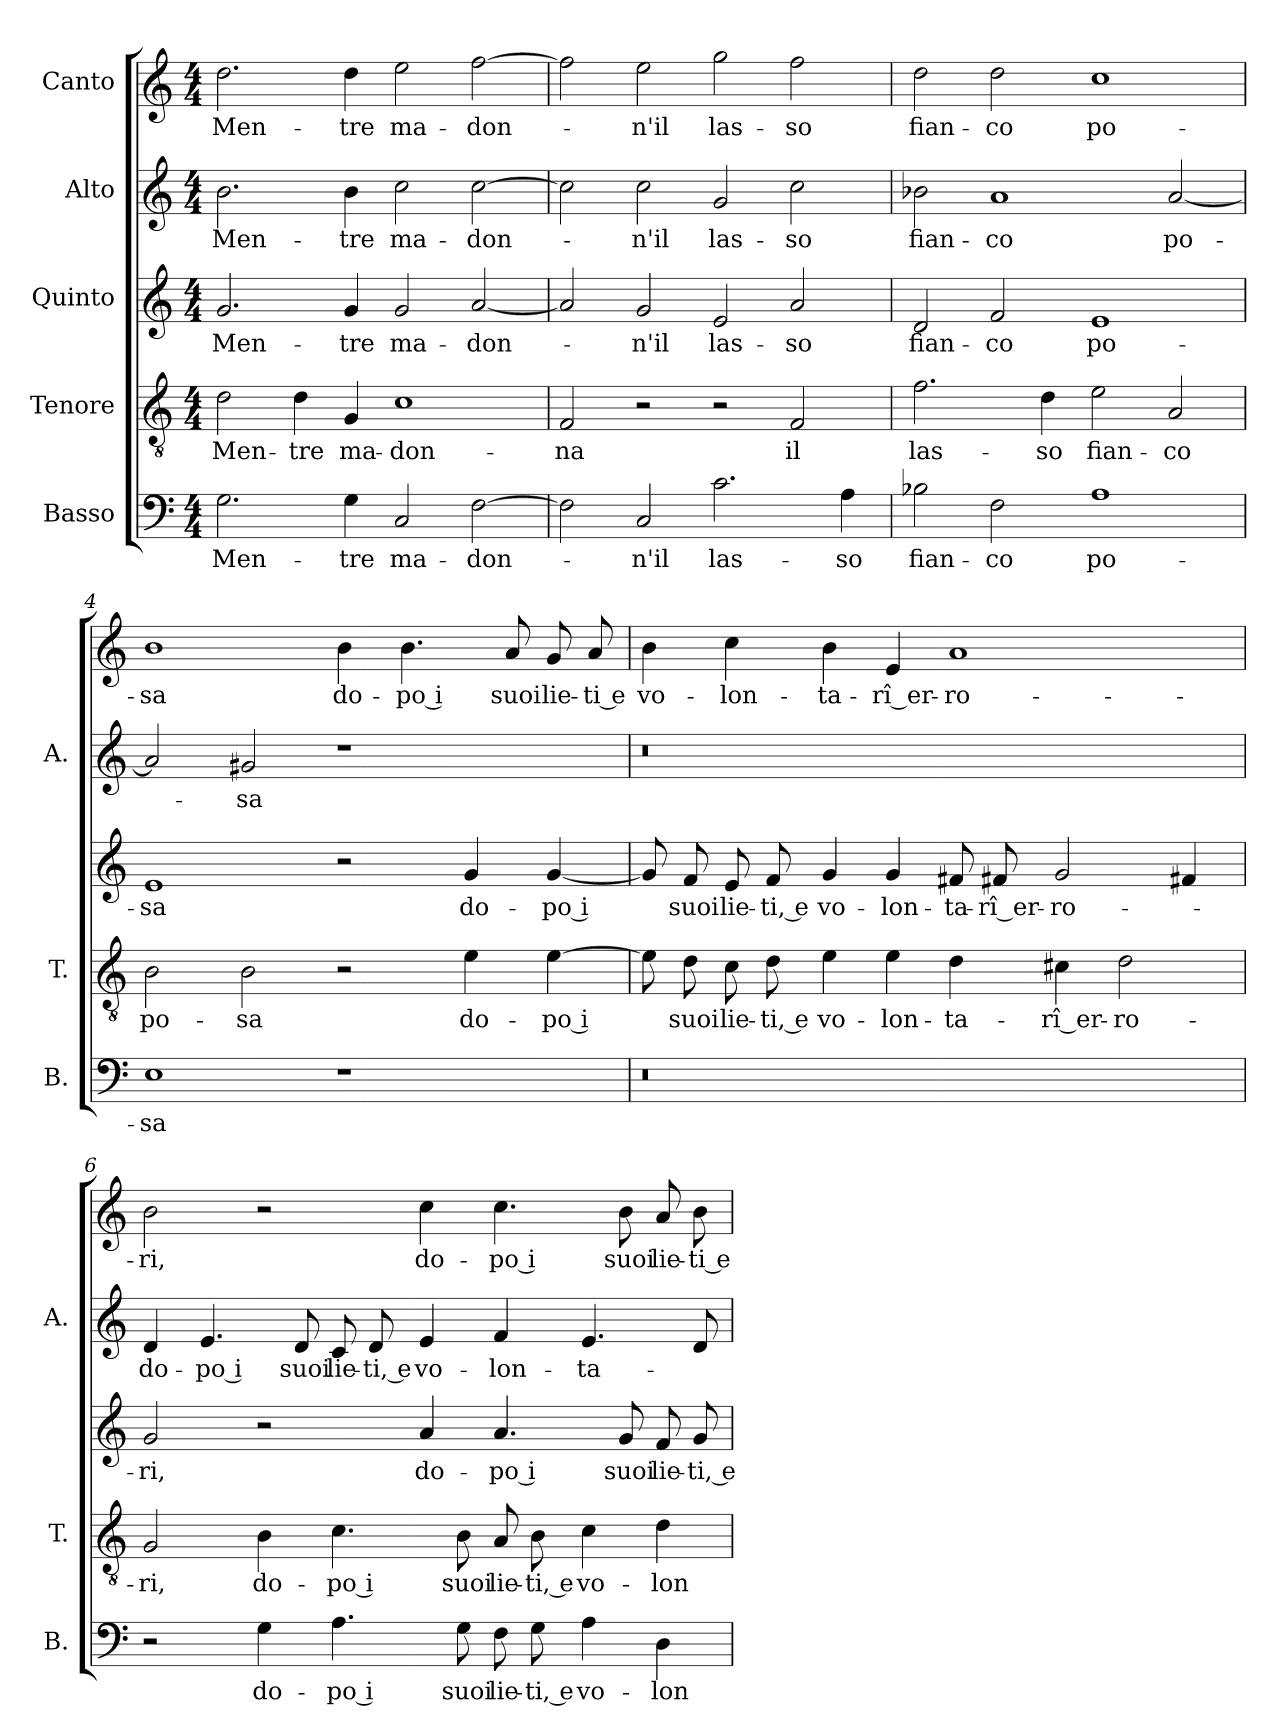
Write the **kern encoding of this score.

**kern	**text	**kern	**text	**kern	**text	**kern	**text	**kern	**text
*part5	*part5	*part4	*part4	*part3	*part3	*part2	*part2	*part1	*part1
*staff5	*staff5	*staff4	*staff4	*staff3	*staff3	*staff2	*staff2	*staff1	*staff1
*I"Basso	*	*I"Tenore	*	*I"Quinto	*	*I"Alto	*	*I"Canto	*
*I'B.	*	*I'T.	*	*	*	*I'A.	*	*	*
*clefF4	*	*clefGv2	*	*clefG2	*	*clefG2	*	*clefG2	*
*k[]	*	*k[]	*	*k[]	*	*k[]	*	*k[]	*
*C:	*	*C:	*	*C:	*	*C:	*	*C:	*
*M4/4	*	*M4/4	*	*M4/4	*	*M4/4	*	*M4/4	*
=1	=1	=1	=1	=1	=1	=1	=1	=1	=1
2.G\	Men-	2d\	Men-	2.g/	Men-	2.b\	Men-	2.dd\	Men-
.	.	4d\	-tre	.	.	.	.	.	.
4G\	-tre	4G/	ma-	4g/	-tre	4b\	-tre	4dd\	-tre
2C/	ma-	1c\	-don-	2g/	ma-	2cc\	ma-	2ee\	ma-
[2F\	-don-	.	.	[2a/	-don-	[2cc\	-don-	[2ff\	-don-
=2	=2	=2	=2	=2	=2	=2	=2	=2	=2
2F\]	.	2F/	-na	2a/]	.	2cc\]	.	2ff\]	.
2C/	-n'il	2r	.	2g/	-n'il	2cc\	-n'il	2ee\	-n'il
2.c\	las-	2r	.	2e/	las-	2g/	las-	2gg\	las-
.	.	2F/	il	2a/	-so	2cc\	-so	2ff\	-so
4A\	-so	.	.	.	.	.	.	.	.
=3	=3	=3	=3	=3	=3	=3	=3	=3	=3
2B-X\	fian-	2.f\	las-	2d/	fian-	2b-X\	fian-	2dd\	fian-
2F\	-co	.	.	2f/	-co	1a/	-co	2dd\	-co
.	.	4d\	-so	.	.	.	.	.	.
1A\	po-	2e\	fian-	1e/	po-	.	.	1cc\	po-
.	.	2A/	-co	.	.	[2a/	po-	.	.
=4	=4	=4	=4	=4	=4	=4	=4	=4	=4
1E\	-sa	2B\	po-	1e/	-sa	2a/]	.	1b\	-sa
.	.	2B\	-sa	.	.	2g#X/	-sa	.	.
1r	.	2r	.	2r	.	1r	.	4b\	do-
.	.	.	.	.	.	.	.	4.b\	-po i
.	.	4e\	do-	4g/	do-	.	.	.	.
.	.	.	.	.	.	.	.	8a/	suoi
.	.	[4e\	-po i	[4g/	-po i	.	.	8g/	lie-
.	.	.	.	.	.	.	.	8a/	-ti e
=5	=5	=5	=5	=5	=5	=5	=5	=5	=5
!LO:N:vis=0	!	!	!	!	!	!LO:N:vis=0	!	!	!
1r	.	8e\]	.	8g/]	.	1r	.	4b\	vo-
.	.	8d\	suoi	8f/	suoi	.	.	.	.
.	.	8c\	lie-	8e/	lie-	.	.	4cc\	-lon-
.	.	8d\	-ti, e	8f/	-ti, e	.	.	.	.
.	.	4e\	vo-	4g/	vo-	.	.	4b\	-ta-
.	.	4e\	-lon-	4g/	-lon-	.	.	4e/	-rî er-
1ryy	.	4d\	-ta-	8f#X/	-ta-	1ryy	.	1a/	-ro-
.	.	.	.	8f#X/	-rî er-	.	.	.	.
.	.	4c#X\	-rî er-	2g/	-ro-	.	.	.	.
.	.	2d\	-ro-	.	.	.	.	.	.
.	.	.	.	4f#X/	.	.	.	.	.
=6	=6	=6	=6	=6	=6	=6	=6	=6	=6
2r	.	2G/	-ri,	2g/	-ri,	4d/	do-	2b\	-ri,
.	.	.	.	.	.	4.e/	-po i	.	.
4G\	do-	4B\	do-	2r	.	.	.	2r	.
.	.	.	.	.	.	8d/	suoi	.	.
4.A\	-po i	4.c\	-po i	.	.	8c/	lie-	.	.
.	.	.	.	.	.	8d/	-ti, e	.	.
.	.	.	.	4a/	do-	4e/	vo-	4cc\	do-
8G\	suoi	8B\	suoi	.	.	.	.	.	.
8F\	lie-	8A/	lie-	4.a/	-po i	4f/	-lon-	4.cc\	-po i
8G\	-ti, e	8B\	-ti, e	.	.	.	.	.	.
4A\	vo-	4c\	vo-	.	.	4.e/	-ta-	.	.
.	.	.	.	8g/	suoi	.	.	8b\	suoi
4D\	-lon-	4d\	-lon-	8f/	lie-	.	.	8a/	lie-
.	.	.	.	8g/	-ti, e	8d/	.	8b\	-ti e
=	=	=	=	=	=	=	=	=	=
*-	*-	*-	*-	*-	*-	*-	*-	*-	*-
